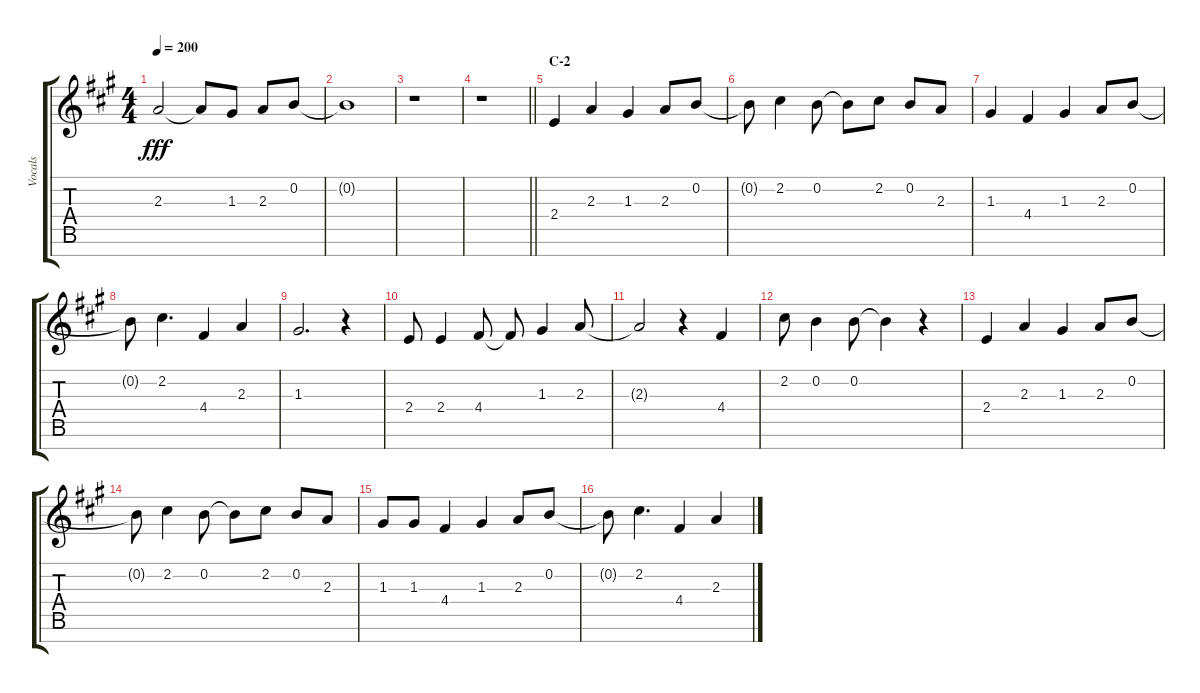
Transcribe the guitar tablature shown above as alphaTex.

\track ("Vocals" "Vocals") {instrument voiceoohs}
\staff {score tabs}
\tuning (E5 B4 G4 D4 A3 E3 B2) {hide}
\ts (4 4)
\tempo 200
\clef g2
\ks a
2.3.2{dy fff} 2.3{t}.8 1.3.8 2.3.8 0.2.8 |
0.2{t}.1 |
r.1 |
\barLineRight lightlight
r.1 |
\section ("" "C-2")
2.4.4 2.3.4 1.3.4 2.3.8 0.2.8 |
0.2{t}.8 2.2.4 0.2.8 0.2{t}.8 2.2.8 0.2.8 2.3.8 |
1.3.4 4.4.4 1.3.4 2.3.8 0.2.8 |
0.2{t}.8 2.2.4{d} 4.4.4 2.3.4 |
1.3.2{d} r.4 |
2.4.8 2.4.4 4.4.8 4.4{t}.8 1.3.4 2.3.8 |
2.3{t}.2 r.4 4.4.4 |
2.2.8 0.2.4 0.2.8 0.2{t}.4 r.4 |
2.4.4 2.3.4 1.3.4 2.3.8 0.2.8 |
0.2{t}.8 2.2.4 0.2.8 0.2{t}.8 2.2.8 0.2.8 2.3.8 |
1.3.8 1.3.8 4.4.4 1.3.4 2.3.8 0.2.8 |
0.2{t}.8 2.2.4{d} 4.4.4 2.3.4
